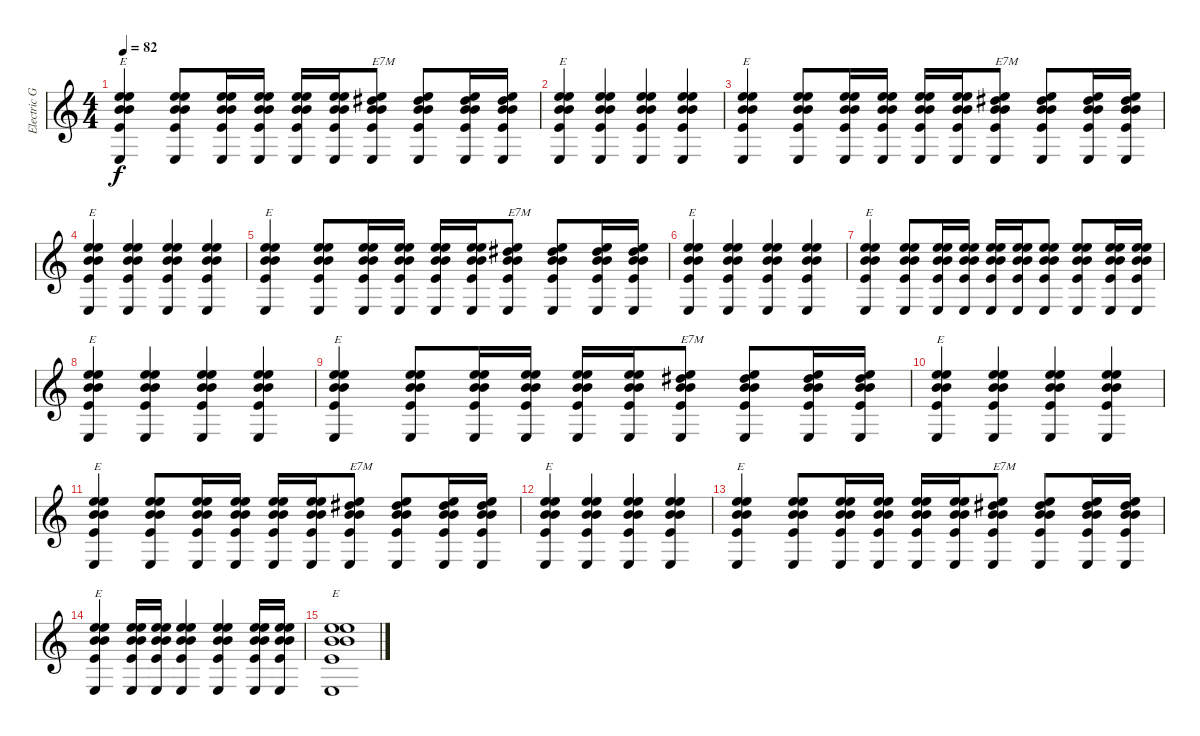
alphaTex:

\track ("Electric Guitar" "Electric G") {instrument distortionguitar}
\staff {score}
\tuning (E4 B3 G3 D3 A2 E2) {hide}
\ts (4 4)
\tempo 82
\clef g2
\ks c
(0.1 0.2 9.3 9.4 7.5 0.6).4{txt "E" dy f} (0.1 0.2 9.3 9.4 7.5 0.6).8 (0.1 0.2 9.3 9.4 7.5 0.6).16 (0.1 0.2 9.3 9.4 7.5 0.6).16 (0.1 0.2 9.3 9.4 7.5 0.6).16 (0.1 0.2 9.3 9.4 7.5 0.6).16 (0.1 0.2 8.3 9.4 7.5 0.6).8{txt "E7M"} (0.1 0.2 8.3 9.4 7.5 0.6).8 (0.1 0.2 8.3 9.4 7.5 0.6).16 (0.1 0.2 8.3 9.4 7.5 0.6).16 |
(0.1 0.2 9.3 9.4 7.5 0.6).4{txt "E"} (0.1 0.2 9.3 9.4 7.5 0.6).4 (0.1 0.2 9.3 9.4 7.5 0.6).4 (0.1 0.2 9.3 9.4 7.5 0.6).4 |
(0.1 0.2 9.3 9.4 7.5 0.6).4{txt "E"} (0.1 0.2 9.3 9.4 7.5 0.6).8 (0.1 0.2 9.3 9.4 7.5 0.6).16 (0.1 0.2 9.3 9.4 7.5 0.6).16 (0.1 0.2 9.3 9.4 7.5 0.6).16 (0.1 0.2 9.3 9.4 7.5 0.6).16 (0.1 0.2 8.3 9.4 7.5 0.6).8{txt "E7M"} (0.1 0.2 8.3 9.4 7.5 0.6).8 (0.1 0.2 8.3 9.4 7.5 0.6).16 (0.1 0.2 8.3 9.4 7.5 0.6).16 |
(0.1 0.2 9.3 9.4 7.5 0.6).4{txt "E"} (0.1 0.2 9.3 9.4 7.5 0.6).4 (0.1 0.2 9.3 9.4 7.5 0.6).4 (0.1 0.2 9.3 9.4 7.5 0.6).4 |
(0.1 0.2 9.3 9.4 7.5 0.6).4{txt "E"} (0.1 0.2 9.3 9.4 7.5 0.6).8 (0.1 0.2 9.3 9.4 7.5 0.6).16 (0.1 0.2 9.3 9.4 7.5 0.6).16 (0.1 0.2 9.3 9.4 7.5 0.6).16 (0.1 0.2 9.3 9.4 7.5 0.6).16 (0.1 0.2 8.3 9.4 7.5 0.6).8{txt "E7M"} (0.1 0.2 8.3 9.4 7.5 0.6).8 (0.1 0.2 8.3 9.4 7.5 0.6).16 (0.1 0.2 8.3 9.4 7.5 0.6).16 |
(0.1 0.2 9.3 9.4 7.5 0.6).4{txt "E"} (0.1 0.2 9.3 9.4 7.5 0.6).4 (0.1 0.2 9.3 9.4 7.5 0.6).4 (0.1 0.2 9.3 9.4 7.5 0.6).4 |
(0.1 0.2 9.3 9.4 7.5 0.6).4{txt "E"} (0.1 0.2 9.3 9.4 7.5 0.6).8 (0.1 0.2 9.3 9.4 7.5 0.6).16 (0.1 0.2 9.3 9.4 7.5 0.6).16 (0.1 0.2 9.3 9.4 7.5 0.6).16 (0.1 0.2 9.3 9.4 7.5 0.6).16 (0.1 0.2 9.3 9.4 7.5 0.6).8 (0.1 0.2 9.3 9.4 7.5 0.6).8 (0.1 0.2 9.3 9.4 7.5 0.6).16 (0.1 0.2 9.3 9.4 7.5 0.6).16 |
(0.1 0.2 9.3 9.4 7.5 0.6).4{txt "E"} (0.1 0.2 9.3 9.4 7.5 0.6).4 (0.1 0.2 9.3 9.4 7.5 0.6).4 (0.1 0.2 9.3 9.4 7.5 0.6).4 |
(0.1 0.2 9.3 9.4 7.5 0.6).4{txt "E"} (0.1 0.2 9.3 9.4 7.5 0.6).8 (0.1 0.2 9.3 9.4 7.5 0.6).16 (0.1 0.2 9.3 9.4 7.5 0.6).16 (0.1 0.2 9.3 9.4 7.5 0.6).16 (0.1 0.2 9.3 9.4 7.5 0.6).16 (0.1 0.2 8.3 9.4 7.5 0.6).8{txt "E7M"} (0.1 0.2 8.3 9.4 7.5 0.6).8 (0.1 0.2 8.3 9.4 7.5 0.6).16 (0.1 0.2 8.3 9.4 7.5 0.6).16 |
(0.1 0.2 9.3 9.4 7.5 0.6).4{txt "E"} (0.1 0.2 9.3 9.4 7.5 0.6).4 (0.1 0.2 9.3 9.4 7.5 0.6).4 (0.1 0.2 9.3 9.4 7.5 0.6).4 |
(0.1 0.2 9.3 9.4 7.5 0.6).4{txt "E"} (0.1 0.2 9.3 9.4 7.5 0.6).8 (0.1 0.2 9.3 9.4 7.5 0.6).16 (0.1 0.2 9.3 9.4 7.5 0.6).16 (0.1 0.2 9.3 9.4 7.5 0.6).16 (0.1 0.2 9.3 9.4 7.5 0.6).16 (0.1 0.2 8.3 9.4 7.5 0.6).8{txt "E7M"} (0.1 0.2 8.3 9.4 7.5 0.6).8 (0.1 0.2 8.3 9.4 7.5 0.6).16 (0.1 0.2 8.3 9.4 7.5 0.6).16 |
(0.1 0.2 9.3 9.4 7.5 0.6).4{txt "E"} (0.1 0.2 9.3 9.4 7.5 0.6).4 (0.1 0.2 9.3 9.4 7.5 0.6).4 (0.1 0.2 9.3 9.4 7.5 0.6).4 |
(0.1 0.2 9.3 9.4 7.5 0.6).4{txt "E"} (0.1 0.2 9.3 9.4 7.5 0.6).8 (0.1 0.2 9.3 9.4 7.5 0.6).16 (0.1 0.2 9.3 9.4 7.5 0.6).16 (0.1 0.2 9.3 9.4 7.5 0.6).16 (0.1 0.2 9.3 9.4 7.5 0.6).16 (0.1 0.2 8.3 9.4 7.5 0.6).8{txt "E7M"} (0.1 0.2 8.3 9.4 7.5 0.6).8 (0.1 0.2 8.3 9.4 7.5 0.6).16 (0.1 0.2 8.3 9.4 7.5 0.6).16 |
(0.1 0.2 9.3 9.4 7.5 0.6).4{txt "E"} (0.1 0.2 9.3 9.4 7.5 0.6).16 (0.1 0.2 9.3 9.4 7.5 0.6).16 (0.1 0.2 9.3 9.4 7.5 0.6).4 (0.1 0.2 9.3 9.4 7.5 0.6).4 (0.1 0.2 9.3 9.4 7.5 0.6).16 (0.1 0.2 9.3 9.4 7.5 0.6).16 |
(0.1 0.2 9.3 9.4 7.5 0.6).1{txt "E"}
